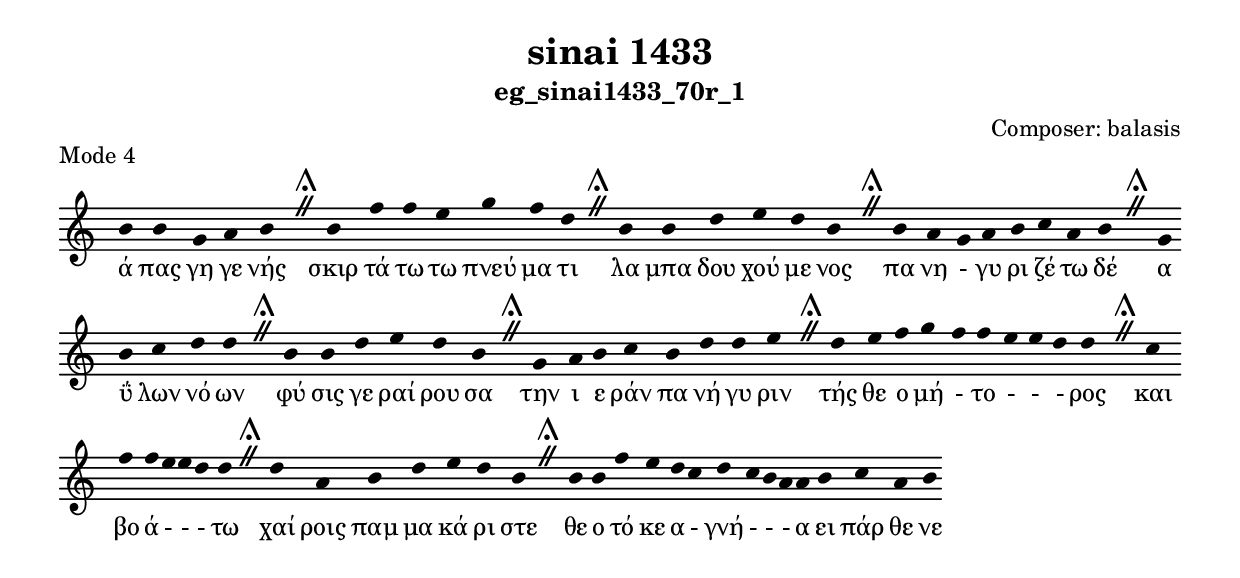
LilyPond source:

\include "gregorian.ly"

	\header {
 	  title = "sinai 1433"
	  subtitle = "eg_sinai1433_70r_1"
	  composer = "Composer: balasis"
	  piece = "Mode 4"
	}

	chant = {
	  b'4 b'4 g'4 a'4 b'4 \divisioMaior
 b'4 f''4 f''4 e''4 g''4 f''4 d''4 \divisioMaior
 b'4 b'4 d''4 e''4 d''4 b'4 \divisioMaior
 b'4 a'4 g'4 a'4 b'4 c''4 a'4 b'4 \divisioMaior
 g'4 b'4 c''4 d''4 d''4 \divisioMaior
 b'4 b'4 d''4 e''4 d''4 b'4 \divisioMaior
 g'4 a'4 b'4 c''4 b'4 d''4 d''4 e''4 \divisioMaior
 d''4 e''4 f''4 g''4 f''4 f''4 e''4 e''4 d''4 d''4 \divisioMaior
 c''4 f''4 f''4 e''4 e''4 d''4 d''4 \divisioMaior
 d''4 a'4 b'4 d''4 e''4 d''4 b'4 \divisioMaior
 b'4 b'4 f''4 e''4 d''4 c''4 d''4 c''4 b'4 a'4 a'4 b'4 c''4 a'4 b'4\finalis
	}

	verba = \lyricmode {ά πας γη γε νής 
σκιρ τά τω τω πνεύ μα τι 
λα μπα δου χού με νος 
πα νη - γυ ρι ζέ τω δέ 
α ΰ λων νό ων 
φύ σις γε ραί ρου σα 
την ι ε ράν πα νή γυ ριν 
τής θε ο μή - το -  -  - ρος 
και βο ά -  -  - τω 
χαί ροις παμ μα κά ρι στε 
θε ο τό κε α - γνή -  -  - α ει πάρ θε νε 
	}


	\score {
	  \new Staff <<
	  \new Voice = "melody" \chant
	  \new Lyrics = "one" \lyricsto melody \verba
	  >>
	  \layout {
	    \context {
	      \Staff
	      \remove "Time_signature_engraver"
	      \remove "Bar_engraver"
	    }
	    \context {
	      \Voice
	      \remove "Stem_engraver"
	    }
	  }
	}